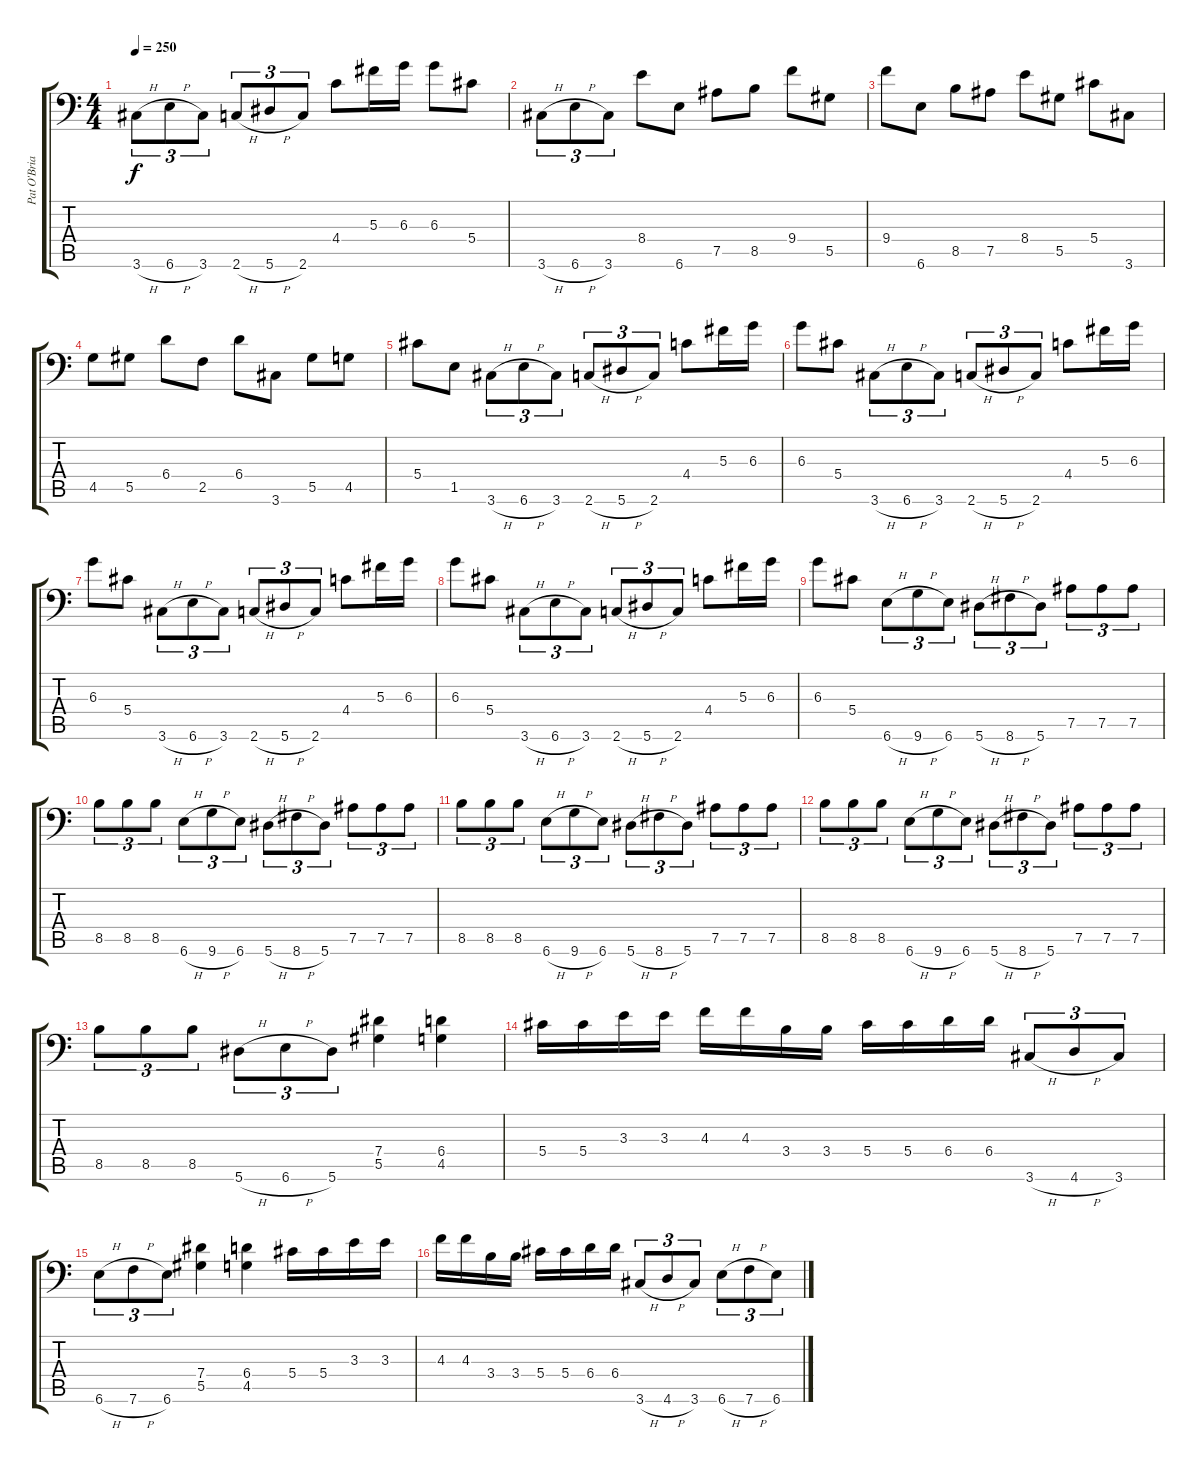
\track ("Pat O'Brian" "Pat O'Bria") {instrument distortionguitar}
\staff {score tabs}
\tuning (Bb3 F3 Db3 Ab2 Eb2 Bb1) {hide}
\ts (4 4)
\tempo 250
\clef f4
\ks c
3.6{h}.8{tu (3 2) dy f} 6.6{h}.8{tu (3 2)} 3.6.8{tu (3 2)} 2.6{h}.8{tu (3 2)} 5.6{h}.8{tu (3 2)} 2.6.8{tu (3 2)} 4.4.8 5.3.16 6.3.16 6.3.8 5.4.8 |
3.6{h}.8{tu (3 2)} 6.6{h}.8{tu (3 2)} 3.6.8{tu (3 2)} 8.4.8 6.6.8 7.5.8 8.5.8 9.4.8 5.5.8 |
9.4.8 6.6.8 8.5.8 7.5.8 8.4.8 5.5.8 5.4.8 3.6.8 |
4.5.8 5.5.8 6.4.8 2.5.8 6.4.8 3.6.8 5.5.8 4.5.8 |
5.4.8 1.5.8 3.6{h}.8{tu (3 2)} 6.6{h}.8{tu (3 2)} 3.6.8{tu (3 2)} 2.6{h}.8{tu (3 2)} 5.6{h}.8{tu (3 2)} 2.6.8{tu (3 2)} 4.4.8 5.3.16 6.3.16 |
6.3.8 5.4.8 3.6{h}.8{tu (3 2)} 6.6{h}.8{tu (3 2)} 3.6.8{tu (3 2)} 2.6{h}.8{tu (3 2)} 5.6{h}.8{tu (3 2)} 2.6.8{tu (3 2)} 4.4.8 5.3.16 6.3.16 |
6.3.8 5.4.8 3.6{h}.8{tu (3 2)} 6.6{h}.8{tu (3 2)} 3.6.8{tu (3 2)} 2.6{h}.8{tu (3 2)} 5.6{h}.8{tu (3 2)} 2.6.8{tu (3 2)} 4.4.8 5.3.16 6.3.16 |
6.3.8 5.4.8 3.6{h}.8{tu (3 2)} 6.6{h}.8{tu (3 2)} 3.6.8{tu (3 2)} 2.6{h}.8{tu (3 2)} 5.6{h}.8{tu (3 2)} 2.6.8{tu (3 2)} 4.4.8 5.3.16 6.3.16 |
6.3.8 5.4.8 6.6{h}.8{tu (3 2)} 9.6{h}.8{tu (3 2)} 6.6.8{tu (3 2)} 5.6{h}.8{tu (3 2)} 8.6{h}.8{tu (3 2)} 5.6.8{tu (3 2)} 7.5.8{tu (3 2)} 7.5.8{tu (3 2)} 7.5.8{tu (3 2)} |
8.5.8{tu (3 2)} 8.5.8{tu (3 2)} 8.5.8{tu (3 2)} 6.6{h}.8{tu (3 2)} 9.6{h}.8{tu (3 2)} 6.6.8{tu (3 2)} 5.6{h}.8{tu (3 2)} 8.6{h}.8{tu (3 2)} 5.6.8{tu (3 2)} 7.5.8{tu (3 2)} 7.5.8{tu (3 2)} 7.5.8{tu (3 2)} |
8.5.8{tu (3 2)} 8.5.8{tu (3 2)} 8.5.8{tu (3 2)} 6.6{h}.8{tu (3 2)} 9.6{h}.8{tu (3 2)} 6.6.8{tu (3 2)} 5.6{h}.8{tu (3 2)} 8.6{h}.8{tu (3 2)} 5.6.8{tu (3 2)} 7.5.8{tu (3 2)} 7.5.8{tu (3 2)} 7.5.8{tu (3 2)} |
8.5.8{tu (3 2)} 8.5.8{tu (3 2)} 8.5.8{tu (3 2)} 6.6{h}.8{tu (3 2)} 9.6{h}.8{tu (3 2)} 6.6.8{tu (3 2)} 5.6{h}.8{tu (3 2)} 8.6{h}.8{tu (3 2)} 5.6.8{tu (3 2)} 7.5.8{tu (3 2)} 7.5.8{tu (3 2)} 7.5.8{tu (3 2)} |
8.5.8{tu (3 2)} 8.5.8{tu (3 2)} 8.5.8{tu (3 2)} 5.6{h}.8{tu (3 2)} 6.6{h}.8{tu (3 2)} 5.6.8{tu (3 2)} (7.4 5.5).4 (6.4 4.5).4 |
5.4.16 5.4.16 3.3.16 3.3.16 4.3.16 4.3.16 3.4.16 3.4.16 5.4.16 5.4.16 6.4.16 6.4.16 3.6{h}.8{tu (3 2)} 4.6{h}.8{tu (3 2)} 3.6.8{tu (3 2)} |
6.6{h}.8{tu (3 2)} 7.6{h}.8{tu (3 2)} 6.6.8{tu (3 2)} (7.4 5.5).4 (6.4 4.5).4 5.4.16 5.4.16 3.3.16 3.3.16 |
4.3.16 4.3.16 3.4.16 3.4.16 5.4.16 5.4.16 6.4.16 6.4.16 3.6{h}.8{tu (3 2)} 4.6{h}.8{tu (3 2)} 3.6.8{tu (3 2)} 6.6{h}.8{tu (3 2)} 7.6{h}.8{tu (3 2)} 6.6.8{tu (3 2)}
